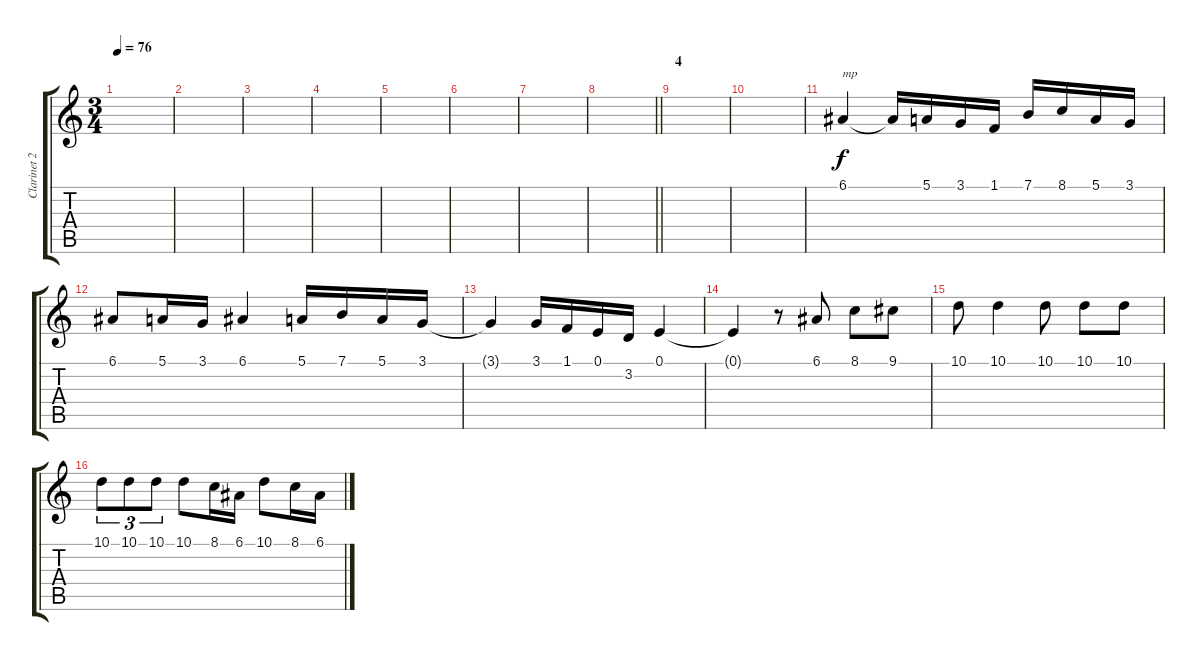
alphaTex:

\track ("Clarinet 2" "Clarinet 2") {instrument clarinet}
\staff {score tabs}
\tuning (E4 B3 G3 D3 A2 E2) {hide}
\ts (3 4)
\tempo 76
\clef g2
\ks c
|
|
|
|
|
|
|
\barLineRight lightlight
|
\section ("" "4")
|
|
6.1.4{txt "mp"} 6.1{t}.16 5.1.16 3.1.16 1.1.16 7.1.16 8.1.16 5.1.16 3.1.16 |
6.1.8 5.1.16 3.1.16 6.1.4 5.1.16 7.1.16 5.1.16 3.1.16 |
3.1{t}.4 3.1.16 1.1.16 0.1.16 3.2.16 0.1.4 |
0.1{t}.4 r.8 6.1.8 8.1.8 9.1.8 |
10.1.8 10.1.4 10.1.8 10.1.8 10.1.8 |
10.1.8{tu (3 2)} 10.1.8{tu (3 2)} 10.1.8{tu (3 2)} 10.1.8 8.1.16 6.1.16 10.1.8 8.1.16 6.1.16
